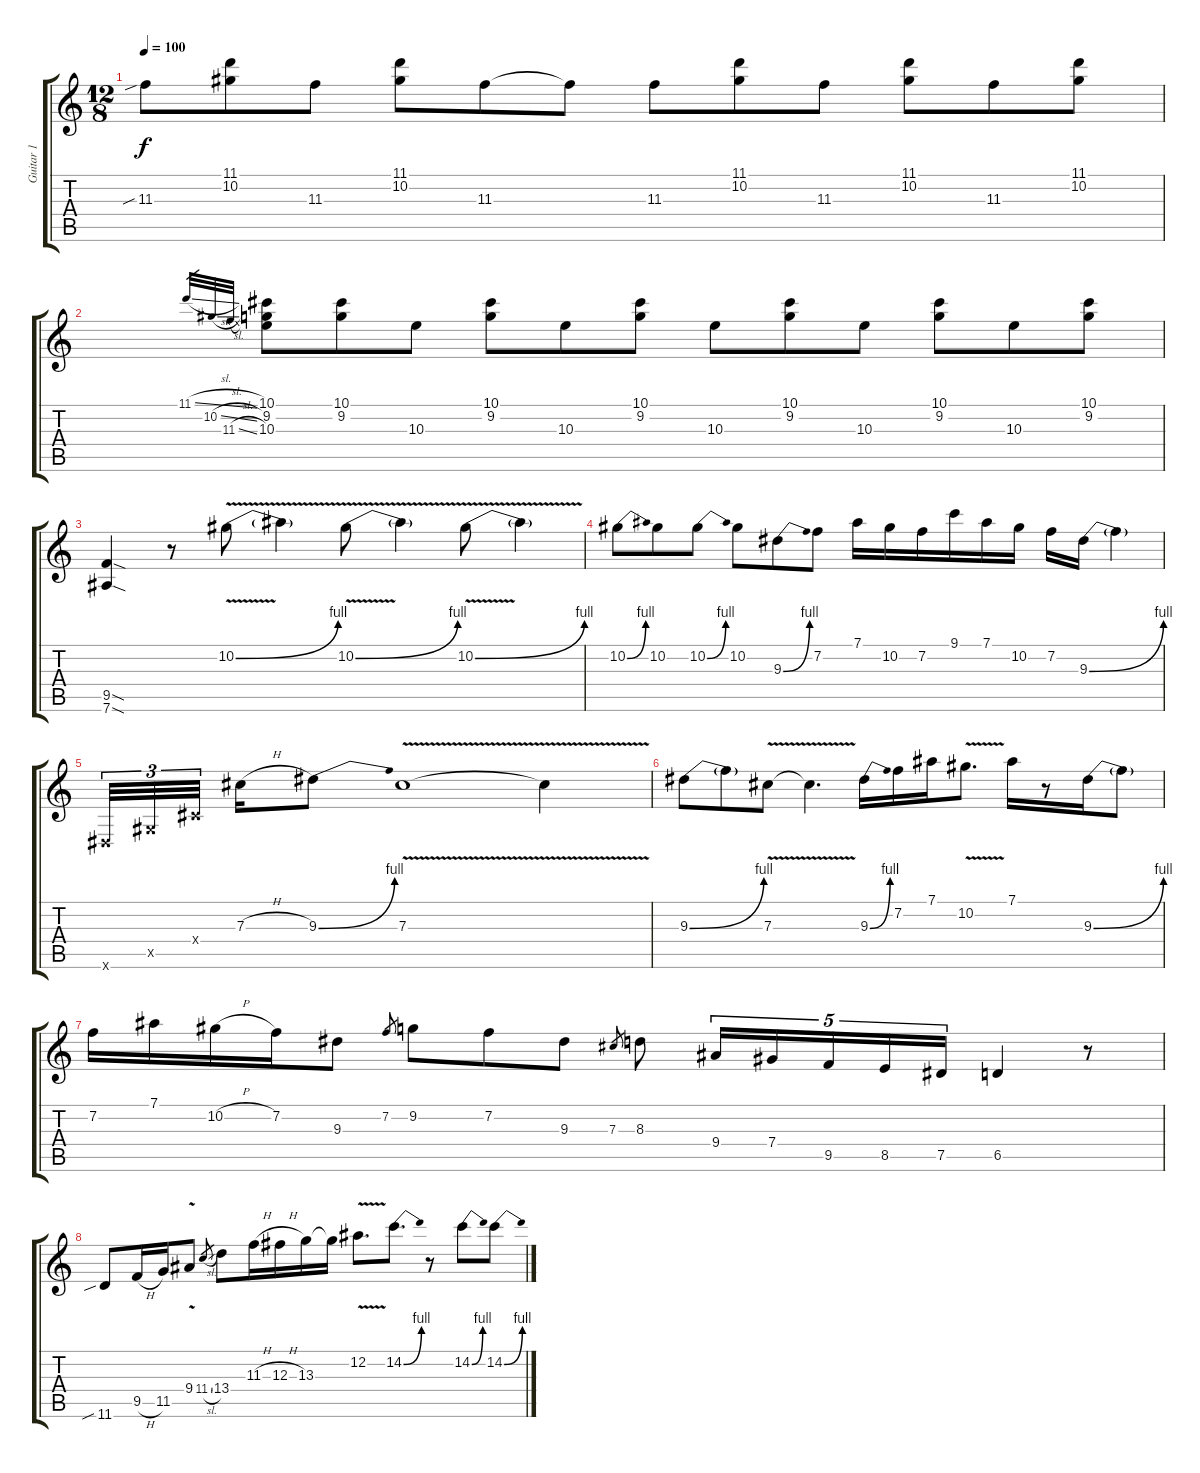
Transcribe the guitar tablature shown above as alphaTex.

\track ("Guitar 1" "Guitar 1") {instrument overdrivenguitar}
\staff {score tabs}
\tuning (Eb4 Bb3 Gb3 Db3 Ab2 Eb2) {hide}
\ts (12 8)
\tempo 100
\clef g2
\ks c
11.3{sib}.8{dy f instrument overdrivenguitar} (11.1 10.2).8 11.3.8 (11.1 10.2).8 11.3.8 11.3{t}.8 11.3.8 (11.1 10.2).8 11.3.8 (11.1 10.2).8 11.3.8 (11.1 10.2).8 |
11.1{sl}.32{gr} 10.2{sl}.32{gr} 11.3{sl}.32{gr} (10.1 9.2 10.3).8 (10.1 9.2).8 10.3.8 (10.1 9.2).8 10.3.8 (10.1 9.2).8 10.3.8 (10.1 9.2).8 10.3.8 (10.1 9.2).8 10.3.8 (10.1 9.2).8 |
(9.5{sod} 7.6{sod}).4 r.8 10.2{be (bend 0 0 60 4) v}.8 10.2{t}.4 10.2{be (bend 0 0 60 4) v}.8 10.2{t}.4 10.2{be (bend 0 0 60 4) v}.8 10.2{t}.4 |
10.2{be (bend 0 0 60 4)}.8 10.2.8 10.2{be (bend 0 0 60 4)}.8 10.2.8 9.3{be (bend 0 0 60 4)}.8 7.2.8 7.1.16 10.2.16 7.2.16 9.1.16 7.1.16 10.2.16 7.2.16 9.3{be (bend 0 0 60 4)}.16 9.3{t}.4 |
0.6{x}.32{tu (3 2)} 0.5{x}.32{tu (3 2)} 0.4{x}.32{tu (3 2) beam splitsecondary} 7.3{h}.16 9.3{be (bend 0 0 60 4)}.8 7.3{v}.1 7.3{t}.4 |
9.3{be (bend 0 0 60 4)}.8 9.3{t}.8 7.3{v}.8 7.3{t}.4{d} 9.3{be (bend 0 0 60 4)}.16 7.2.16 7.1.16 10.2{v}.8{d} 7.1.16 r.8 9.3{be (bend 0 0 60 4)}.16 9.3{t}.8 |
7.2.16 7.1.16 10.2{h}.16 7.2.16 9.3.8 7.2.8{gr} 9.2.8 7.2.8 9.3.8 7.3.8{gr} 8.3.8 9.4.16{tu (5 4)} 7.4.16{tu (5 4)} 9.5.16{tu (5 4)} 8.5.16{tu (5 4)} 7.5.16{tu (5 4)} 6.5.4 r.8 |
11.6{sib}.8 9.5{h}.16 11.5.16 9.4{v}.8 11.4{sl}.8{gr} 13.4.8 11.3{h}.16 12.3{h}.16 13.3.16 13.3{t}.16 12.2{v}.8{d} 14.2{be (bend 0 0 60 4)}.8{d} r.8 14.2{be (bend 0 0 60 4)}.8 14.2{be (bend 0 0 60 4)}.8
